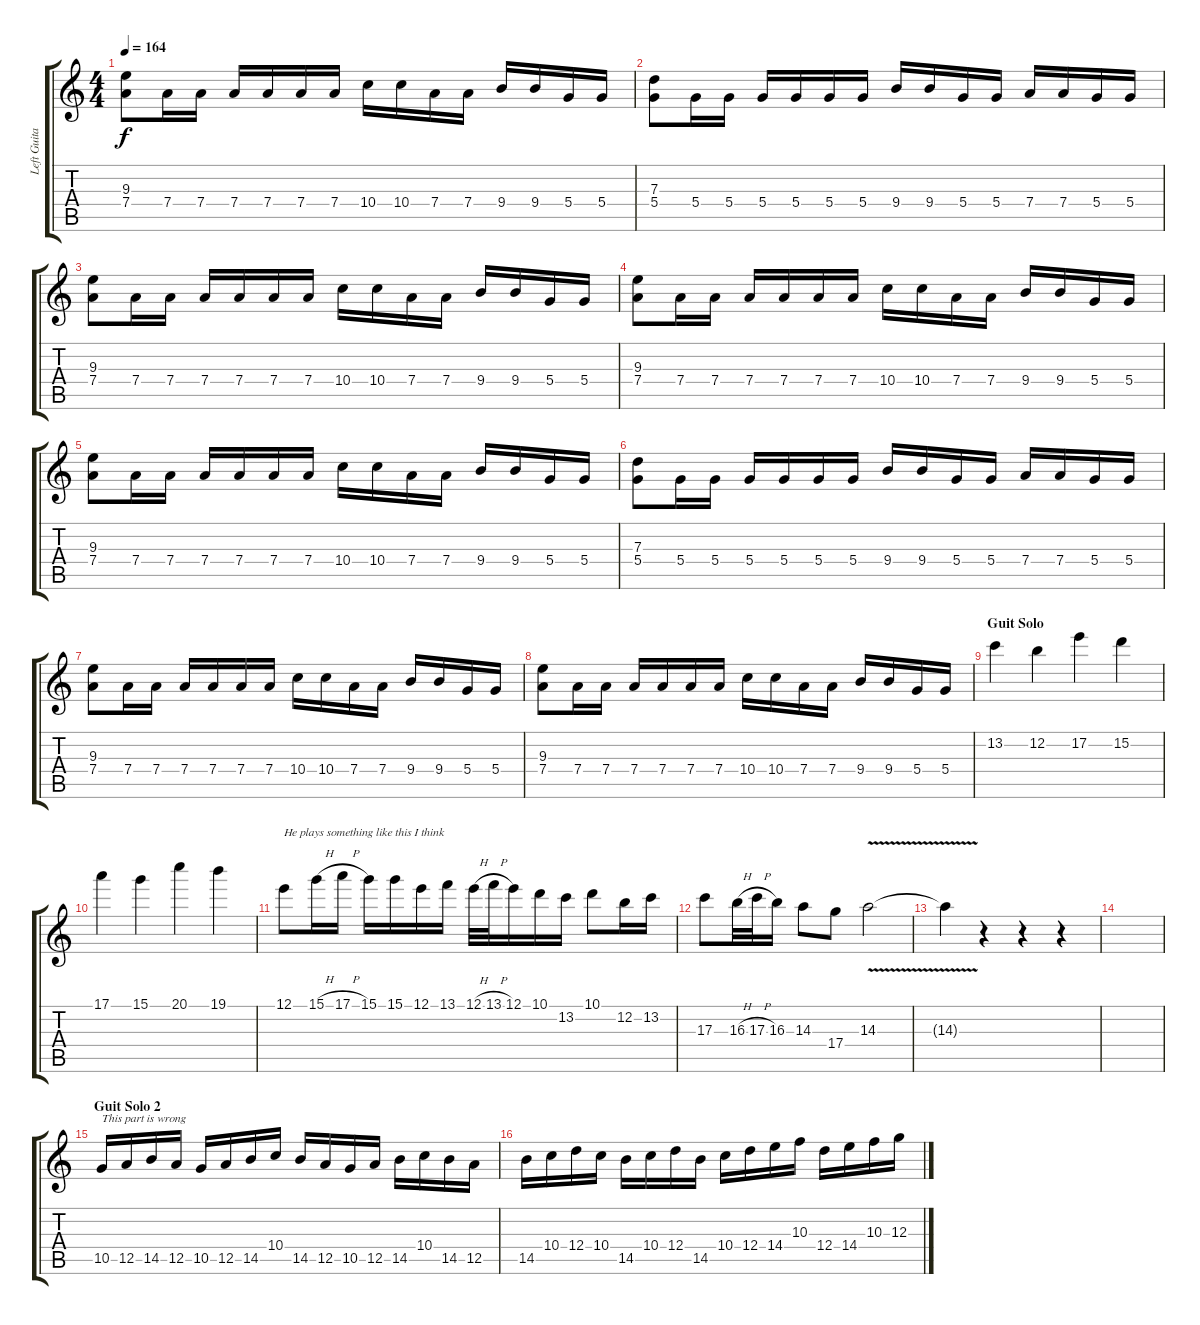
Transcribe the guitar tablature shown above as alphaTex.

\track ("Left Guitar" "Left Guita") {instrument distortionguitar}
\staff {score tabs}
\tuning (E4 B3 G3 D3 A2 E2) {hide}
\ts (4 4)
\tempo 164
\clef g2
\ks c
(9.3 7.4).8{dy f} 7.4.16 7.4.16 7.4.16 7.4.16 7.4.16 7.4.16 10.4.16 10.4.16 7.4.16 7.4.16 9.4.16 9.4.16 5.4.16 5.4.16 |
(7.3 5.4).8 5.4.16 5.4.16 5.4.16 5.4.16 5.4.16 5.4.16 9.4.16 9.4.16 5.4.16 5.4.16 7.4.16 7.4.16 5.4.16 5.4.16 |
(9.3 7.4).8 7.4.16 7.4.16 7.4.16 7.4.16 7.4.16 7.4.16 10.4.16 10.4.16 7.4.16 7.4.16 9.4.16 9.4.16 5.4.16 5.4.16 |
(9.3 7.4).8 7.4.16 7.4.16 7.4.16 7.4.16 7.4.16 7.4.16 10.4.16 10.4.16 7.4.16 7.4.16 9.4.16 9.4.16 5.4.16 5.4.16 |
(9.3 7.4).8 7.4.16 7.4.16 7.4.16 7.4.16 7.4.16 7.4.16 10.4.16 10.4.16 7.4.16 7.4.16 9.4.16 9.4.16 5.4.16 5.4.16 |
(7.3 5.4).8 5.4.16 5.4.16 5.4.16 5.4.16 5.4.16 5.4.16 9.4.16 9.4.16 5.4.16 5.4.16 7.4.16 7.4.16 5.4.16 5.4.16 |
(9.3 7.4).8 7.4.16 7.4.16 7.4.16 7.4.16 7.4.16 7.4.16 10.4.16 10.4.16 7.4.16 7.4.16 9.4.16 9.4.16 5.4.16 5.4.16 |
(9.3 7.4).8 7.4.16 7.4.16 7.4.16 7.4.16 7.4.16 7.4.16 10.4.16 10.4.16 7.4.16 7.4.16 9.4.16 9.4.16 5.4.16 5.4.16 |
\section ("" "Guit Solo ")
13.2.4 12.2.4 17.2.4 15.2.4 |
17.1.4 15.1.4 20.1.4 19.1.4 |
12.1.8{txt "He plays something like this I think"} 15.1{h}.16 17.1{h}.16 15.1.16 15.1.16 12.1.16 13.1.16 12.1{h}.32 13.1{h}.32 12.1.16 10.1.16 13.2.16 10.1.8 12.2.16 13.2.16 |
17.3.8 16.3{h}.32 17.3{h}.32 16.3.16 14.3.8 17.4.8 14.3{v}.2 |
14.3{t}.4 r.4 r.4 r.4 |
|
\section ("" "Guit Solo 2")
10.5.16{txt "This part is wrong"} 12.5.16 14.5.16 12.5.16 10.5.16 12.5.16 14.5.16 10.4.16 14.5.16 12.5.16 10.5.16 12.5.16 14.5.16 10.4.16 14.5.16 12.5.16 |
14.5.16 10.4.16 12.4.16 10.4.16 14.5.16 10.4.16 12.4.16 14.5.16 10.4.16 12.4.16 14.4.16 10.3.16 12.4.16 14.4.16 10.3.16 12.3.16
